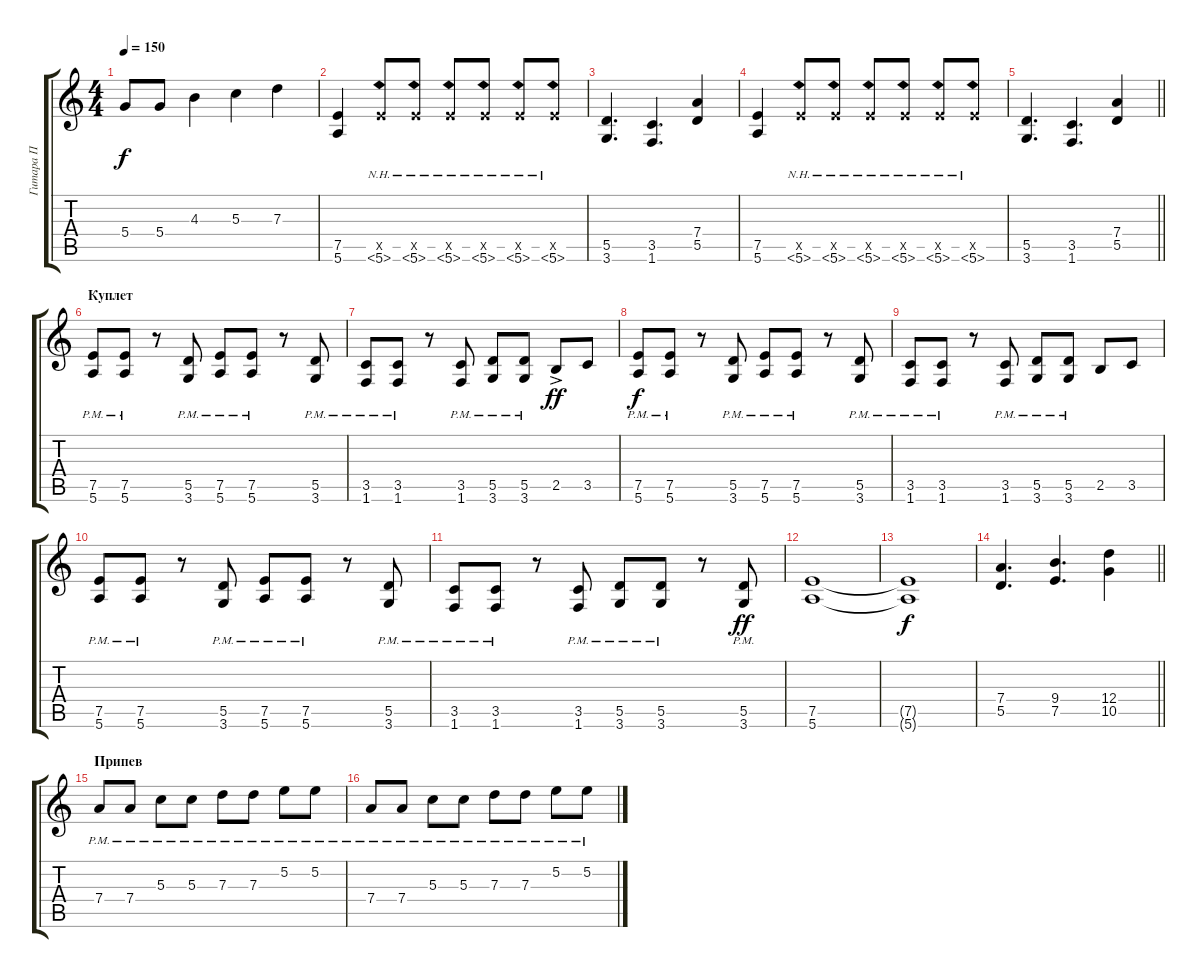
\track ("Гитара П" "Гитара П") {instrument distortionguitar}
\staff {score tabs}
\tuning (E4 B3 G3 D3 A2 E2) {hide}
\ts (4 4)
\tempo 150
\clef g2
\ks c
5.4{t}.8{dy f} 5.4.8 4.3.4 5.3.4 7.3.4 |
(7.5 5.6).4 (7.5{x} 5.6{nh}).8 (7.5{x} 5.6{nh}).8 (7.5{x} 5.6{nh}).8 (7.5{x} 5.6{nh}).8 (7.5{x} 5.6{nh}).8 (7.5{x} 5.6{nh}).8 |
(5.5 3.6).4{d} (3.5 1.6).4{d} (7.4 5.5).4 |
(7.5 5.6).4 (7.5{x} 5.6{nh}).8 (7.5{x} 5.6{nh}).8 (7.5{x} 5.6{nh}).8 (7.5{x} 5.6{nh}).8 (7.5{x} 5.6{nh}).8 (7.5{x} 5.6{nh}).8 |
\barLineRight lightlight
(5.5 3.6).4{d} (3.5 1.6).4{d} (7.4 5.5).4 |
\section ("" "Куплет")
(7.5{pm} 5.6{pm}).8 (7.5{pm} 5.6{pm}).8 r.8 (5.5{pm} 3.6{pm}).8 (7.5{pm} 5.6{pm}).8 (7.5{pm} 5.6{pm}).8 r.8 (5.5{pm} 3.6{pm}).8 |
(3.5{pm} 1.6{pm}).8 (3.5{pm} 1.6{pm}).8 r.8 (3.5{pm} 1.6{pm}).8 (5.5{pm} 3.6{pm}).8 (5.5{pm} 3.6{pm}).8 2.5{ac}.8{dy ff} 3.5.8 |
(7.5{pm} 5.6{pm}).8{dy f} (7.5{pm} 5.6{pm}).8 r.8 (5.5{pm} 3.6{pm}).8 (7.5{pm} 5.6{pm}).8 (7.5{pm} 5.6{pm}).8 r.8 (5.5{pm} 3.6{pm}).8 |
(3.5{pm} 1.6{pm}).8 (3.5{pm} 1.6{pm}).8 r.8 (3.5{pm} 1.6{pm}).8 (5.5{pm} 3.6{pm}).8 (5.5{pm} 3.6{pm}).8 2.5.8 3.5.8 |
(7.5{pm} 5.6{pm}).8 (7.5{pm} 5.6{pm}).8 r.8 (5.5{pm} 3.6{pm}).8 (7.5{pm} 5.6{pm}).8 (7.5{pm} 5.6{pm}).8 r.8 (5.5{pm} 3.6{pm}).8 |
(3.5{pm} 1.6{pm}).8 (3.5{pm} 1.6{pm}).8 r.8 (3.5{pm} 1.6{pm}).8 (5.5{pm} 3.6{pm}).8 (5.5{pm} 3.6{pm}).8 r.8 (5.5{pm} 3.6{pm}).8{dy ff} |
(7.5 5.6).1 |
(7.5{t} 5.6{t}).1{dy f} |
\barLineRight lightlight
(7.4 5.5).4{d} (9.4 7.5).4{d} (12.4 10.5).4 |
\section ("" "Припев")
7.4{pm}.8 7.4{pm}.8 5.3{pm}.8 5.3{pm}.8 7.3{pm}.8 7.3{pm}.8 5.2{pm}.8 5.2{pm}.8 |
7.4{pm}.8 7.4{pm}.8 5.3{pm}.8 5.3{pm}.8 7.3{pm}.8 7.3{pm}.8 5.2{pm}.8 5.2{pm}.8
